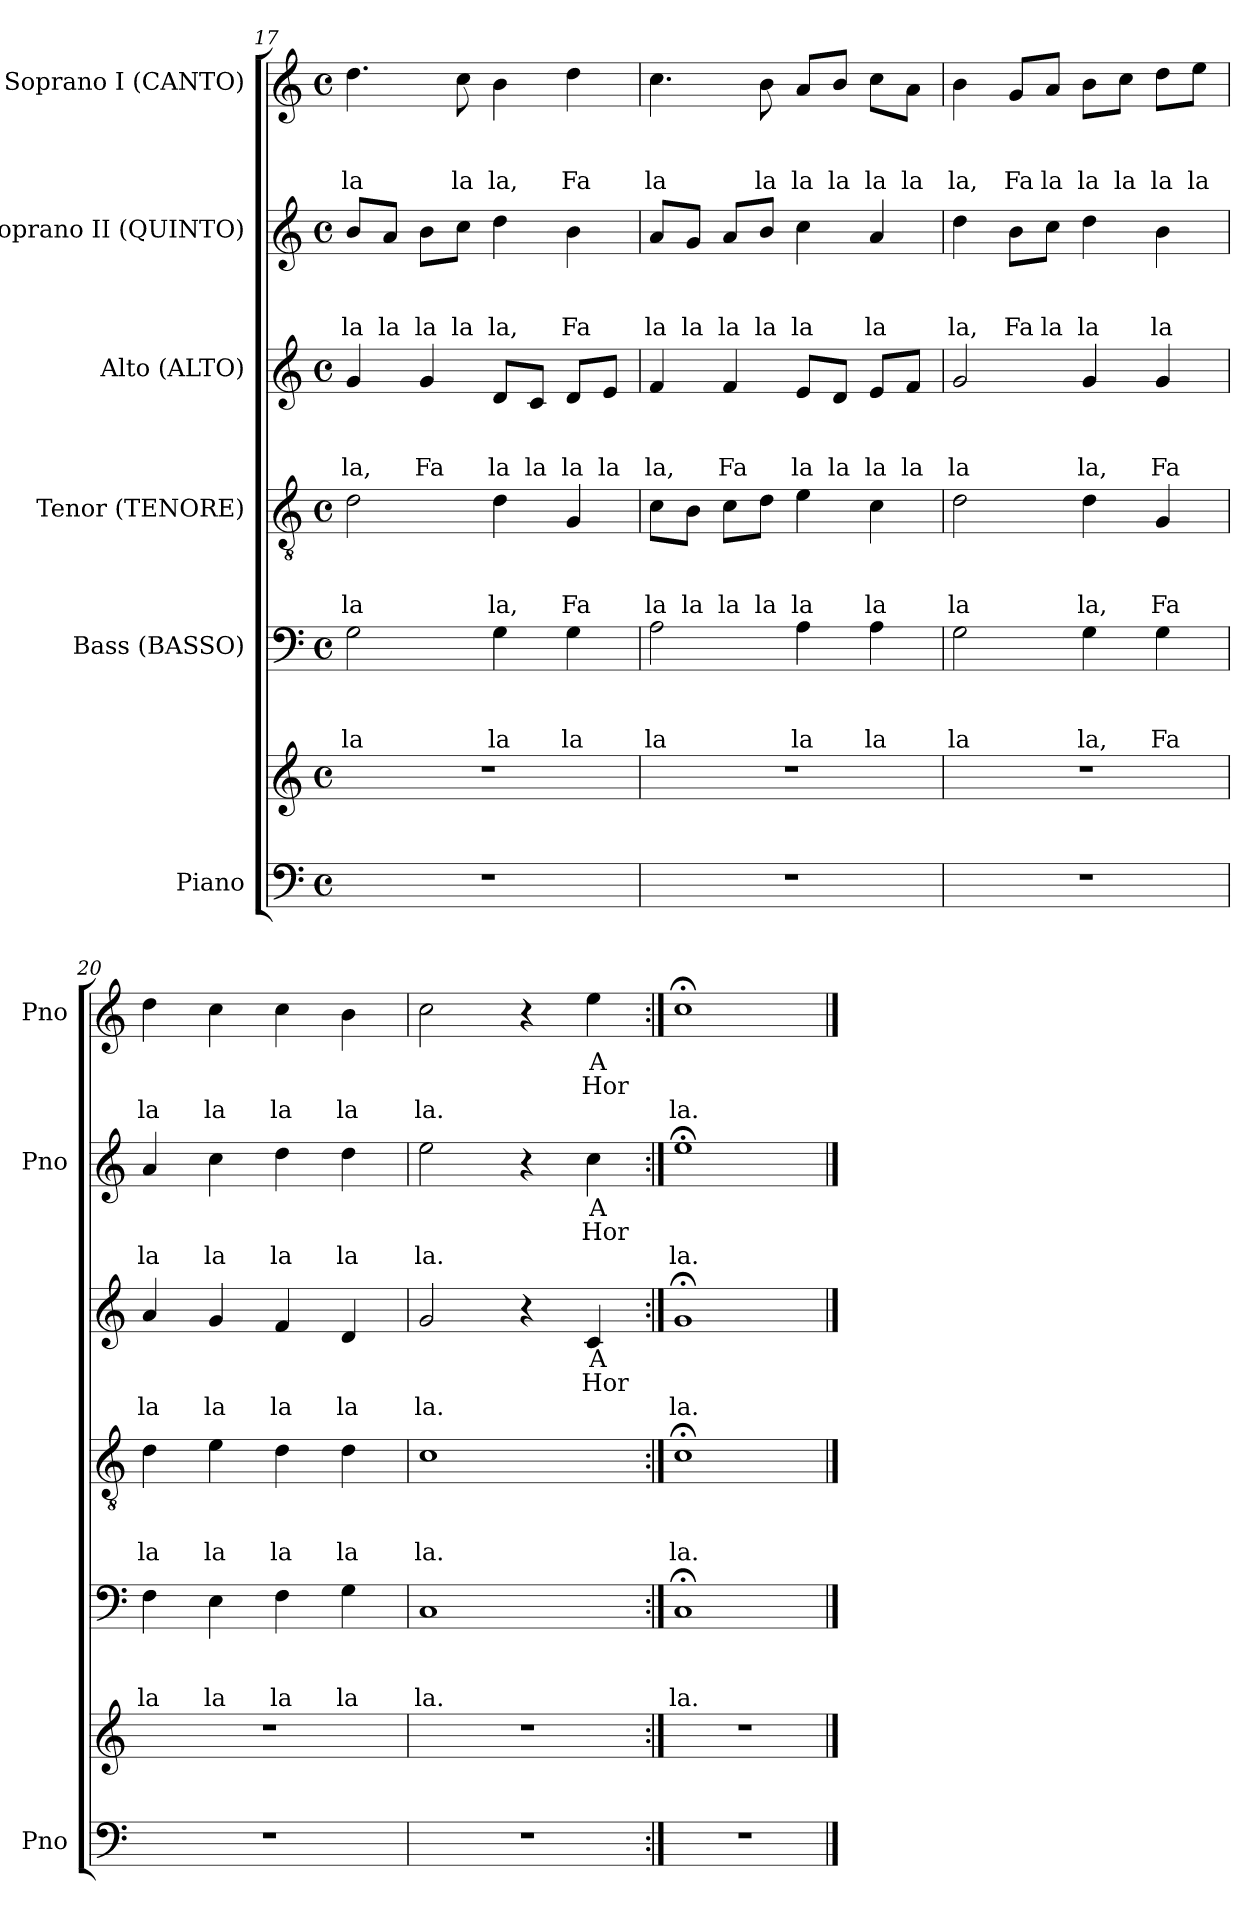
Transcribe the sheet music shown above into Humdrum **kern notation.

**kern	**kern	**kern	**text	**text	**text	**kern	**text	**text	**text	**kern	**text	**text	**text	**kern	**text	**text	**text	**kern	**text	**text	**text
*part6	*part6	*part5	*part5	*part5	*part5	*part4	*part4	*part4	*part4	*part3	*part3	*part3	*part3	*part2	*part2	*part2	*part2	*part1	*part1	*part1	*part1
*staff7	*staff6	*staff5	*staff5	*staff5	*staff5	*staff4	*staff4	*staff4	*staff4	*staff3	*staff3	*staff3	*staff3	*staff2	*staff2	*staff2	*staff2	*staff1	*staff1	*staff1	*staff1
*I"Piano	*	*I"Bass (BASSO)	*	*	*	*I"Tenor (TENORE)	*	*	*	*I"Alto (ALTO)	*	*	*	*I"Soprano II (QUINTO)	*	*	*	*I"Soprano I (CANTO)	*	*	*
*I'Pno	*	*	*	*	*	*	*	*	*	*	*	*	*	*I'Pno	*	*	*	*I'Pno	*	*	*
*clefF4	*clefG2	*clefF4	*	*	*	*clefGv2	*	*	*	*clefG2	*	*	*	*clefG2	*	*	*	*clefG2	*	*	*
*k[]	*k[]	*k[]	*	*	*	*k[]	*	*	*	*k[]	*	*	*	*k[]	*	*	*	*k[]	*	*	*
*C:	*C:	*C:	*	*	*	*C:	*	*	*	*C:	*	*	*	*C:	*	*	*	*C:	*	*	*
*M4/4	*M4/4	*M4/4	*	*	*	*M4/4	*	*	*	*M4/4	*	*	*	*M4/4	*	*	*	*M4/4	*	*	*
*met(c)	*met(c)	*met(c)	*	*	*	*met(c)	*	*	*	*met(c)	*	*	*	*met(c)	*	*	*	*met(c)	*	*	*
=17	=17	=17	=17	=17	=17	=17	=17	=17	=17	=17	=17	=17	=17	=17	=17	=17	=17	=17	=17	=17	=17
!	!	!	!	!	!LO:LY:b	!	!	!	!LO:LY:b	!	!	!	!LO:LY:b	!	!	!	!LO:LY:b	!	!	!	!LO:LY:b
1r	1r	2G\	.	.	la	2d\	.	.	la	4g/	.	.	la,	8b/L	.	.	la	4.dd\	.	.	la
!	!	!	!	!	!	!	!	!	!	!	!	!	!	!	!	!	!LO:LY:b	!	!	!	!
.	.	.	.	.	.	.	.	.	.	.	.	.	.	8a/J	.	.	la	.	.	.	.
!	!	!	!	!	!	!	!	!	!	!	!	!	!LO:LY:b	!	!	!	!LO:LY:b	!	!	!	!
.	.	.	.	.	.	.	.	.	.	4g/	.	.	Fa	8b\L	.	.	la	.	.	.	.
!	!	!	!	!	!	!	!	!	!	!	!	!	!	!	!	!	!LO:LY:b	!	!	!	!LO:LY:b
.	.	.	.	.	.	.	.	.	.	.	.	.	.	8cc\J	.	.	la	8cc\	.	.	la
!	!	!	!	!	!LO:LY:b	!	!	!	!LO:LY:b	!	!	!	!LO:LY:b	!	!	!	!LO:LY:b	!	!	!	!LO:LY:b
.	.	4G\	.	.	la	4d\	.	.	la,	8d/L	.	.	la	4dd\	.	.	la,	4b\	.	.	la,
!	!	!	!	!	!	!	!	!	!	!	!	!	!LO:LY:b	!	!	!	!	!	!	!	!
.	.	.	.	.	.	.	.	.	.	8c/J	.	.	la	.	.	.	.	.	.	.	.
!	!	!	!	!	!LO:LY:b	!	!	!	!LO:LY:b	!	!	!	!LO:LY:b	!	!	!	!LO:LY:b	!	!	!	!LO:LY:b
.	.	4G\	.	.	la	4G/	.	.	Fa	8d/L	.	.	la	4b\	.	.	Fa	4dd\	.	.	Fa
!	!	!	!	!	!	!	!	!	!	!	!	!	!LO:LY:b	!	!	!	!	!	!	!	!
.	.	.	.	.	.	.	.	.	.	8e/J	.	.	la	.	.	.	.	.	.	.	.
=18	=18	=18	=18	=18	=18	=18	=18	=18	=18	=18	=18	=18	=18	=18	=18	=18	=18	=18	=18	=18	=18
!	!	!	!	!	!LO:LY:b	!	!	!	!LO:LY:b	!	!	!	!LO:LY:b	!	!	!	!LO:LY:b	!	!	!	!LO:LY:b
1r	1r	2A\	.	.	la	8c\L	.	.	la	4f/	.	.	la,	8a/L	.	.	la	4.cc\	.	.	la
!	!	!	!	!	!	!	!	!	!LO:LY:b	!	!	!	!	!	!	!	!LO:LY:b	!	!	!	!
.	.	.	.	.	.	8B\J	.	.	la	.	.	.	.	8g/J	.	.	la	.	.	.	.
!	!	!	!	!	!	!	!	!	!LO:LY:b	!	!	!	!LO:LY:b	!	!	!	!LO:LY:b	!	!	!	!
.	.	.	.	.	.	8c\L	.	.	la	4f/	.	.	Fa	8a/L	.	.	la	.	.	.	.
!	!	!	!	!	!	!	!	!	!LO:LY:b	!	!	!	!	!	!	!	!LO:LY:b	!	!	!	!LO:LY:b
.	.	.	.	.	.	8d\J	.	.	la	.	.	.	.	8b/J	.	.	la	8b\	.	.	la
!	!	!	!	!	!LO:LY:b	!	!	!	!LO:LY:b	!	!	!	!LO:LY:b	!	!	!	!LO:LY:b	!	!	!	!LO:LY:b
.	.	4A\	.	.	la	4e\	.	.	la	8e/L	.	.	la	4cc\	.	.	la	8a/L	.	.	la
!	!	!	!	!	!	!	!	!	!	!	!	!	!LO:LY:b	!	!	!	!	!	!	!	!LO:LY:b
.	.	.	.	.	.	.	.	.	.	8d/J	.	.	la	.	.	.	.	8b/J	.	.	la
!	!	!	!	!	!LO:LY:b	!	!	!	!LO:LY:b	!	!	!	!LO:LY:b	!	!	!	!LO:LY:b	!	!	!	!LO:LY:b
.	.	4A\	.	.	la	4c\	.	.	la	8e/L	.	.	la	4a/	.	.	la	8cc\L	.	.	la
!	!	!	!	!	!	!	!	!	!	!	!	!	!LO:LY:b	!	!	!	!	!	!	!	!LO:LY:b
.	.	.	.	.	.	.	.	.	.	8f/J	.	.	la	.	.	.	.	8a\J	.	.	la
=19	=19	=19	=19	=19	=19	=19	=19	=19	=19	=19	=19	=19	=19	=19	=19	=19	=19	=19	=19	=19	=19
!	!	!	!	!	!LO:LY:b	!	!	!	!LO:LY:b	!	!	!	!LO:LY:b	!	!	!	!LO:LY:b	!	!	!	!LO:LY:b
1r	1r	2G\	.	.	la	2d\	.	.	la	2g/	.	.	la	4dd\	.	.	la,	4b\	.	.	la,
!	!	!	!	!	!	!	!	!	!	!	!	!	!	!	!	!	!LO:LY:b	!	!	!	!LO:LY:b
.	.	.	.	.	.	.	.	.	.	.	.	.	.	8b\L	.	.	Fa	8g/L	.	.	Fa
!	!	!	!	!	!	!	!	!	!	!	!	!	!	!	!	!	!LO:LY:b	!	!	!	!LO:LY:b
.	.	.	.	.	.	.	.	.	.	.	.	.	.	8cc\J	.	.	la	8a/J	.	.	la
!	!	!	!	!	!LO:LY:b	!	!	!	!LO:LY:b	!	!	!	!LO:LY:b	!	!	!	!LO:LY:b	!	!	!	!LO:LY:b
.	.	4G\	.	.	la,	4d\	.	.	la,	4g/	.	.	la,	4dd\	.	.	la	8b\L	.	.	la
!	!	!	!	!	!	!	!	!	!	!	!	!	!	!	!	!	!	!	!	!	!LO:LY:b
.	.	.	.	.	.	.	.	.	.	.	.	.	.	.	.	.	.	8cc\J	.	.	la
!	!	!	!	!	!LO:LY:b	!	!	!	!LO:LY:b	!	!	!	!LO:LY:b	!	!	!	!LO:LY:b	!	!	!	!LO:LY:b
.	.	4G\	.	.	Fa	4G/	.	.	Fa	4g/	.	.	Fa	4b\	.	.	la	8dd\L	.	.	la
!	!	!	!	!	!	!	!	!	!	!	!	!	!	!	!	!	!	!	!	!	!LO:LY:b
.	.	.	.	.	.	.	.	.	.	.	.	.	.	.	.	.	.	8ee\J	.	.	la
=20	=20	=20	=20	=20	=20	=20	=20	=20	=20	=20	=20	=20	=20	=20	=20	=20	=20	=20	=20	=20	=20
!	!	!	!	!	!LO:LY:b	!	!	!	!LO:LY:b	!	!	!	!LO:LY:b	!	!	!	!LO:LY:b	!	!	!	!LO:LY:b
1r	1r	4F\	.	.	la	4d\	.	.	la	4a/	.	.	la	4a/	.	.	la	4dd\	.	.	la
!	!	!	!	!	!LO:LY:b	!	!	!	!LO:LY:b	!	!	!	!LO:LY:b	!	!	!	!LO:LY:b	!	!	!	!LO:LY:b
.	.	4E\	.	.	la	4e\	.	.	la	4g/	.	.	la	4cc\	.	.	la	4cc\	.	.	la
!	!	!	!	!	!LO:LY:b	!	!	!	!LO:LY:b	!	!	!	!LO:LY:b	!	!	!	!LO:LY:b	!	!	!	!LO:LY:b
.	.	4F\	.	.	la	4d\	.	.	la	4f/	.	.	la	4dd\	.	.	la	4cc\	.	.	la
!	!	!	!	!	!LO:LY:b	!	!	!	!LO:LY:b	!	!	!	!LO:LY:b	!	!	!	!LO:LY:b	!	!	!	!LO:LY:b
.	.	4G\	.	.	la	4d\	.	.	la	4d/	.	.	la	4dd\	.	.	la	4b\	.	.	la
!!LO:PB:g=z
=21	=21	=21	=21	=21	=21	=21	=21	=21	=21	=21	=21	=21	=21	=21	=21	=21	=21	=21	=21	=21	=21
!	!	!	!	!	!LO:LY:b	!	!	!	!LO:LY:b	!	!	!	!LO:LY:b	!	!	!	!LO:LY:b	!	!	!	!LO:LY:b
1r	1r	1C	.	.	la.	1c	.	.	la.	2g/	.	.	la.	2ee\	.	.	la.	2cc\	.	.	la.
.	.	.	.	.	.	.	.	.	.	4r	.	.	.	4r	.	.	.	4r	.	.	.
!	!	!	!	!	!	!	!	!	!	!	!LO:LY:b	!LO:LY:b	!	!	!LO:LY:b	!LO:LY:b	!	!	!LO:LY:b	!LO:LY:b	!
.	.	.	.	.	.	.	.	.	.	4c/	A	Hor	.	4cc\	A	Hor	.	4ee\	A	Hor	.
=22:|!	=22:|!	=22:|!	=22:|!	=22:|!	=22:|!	=22:|!	=22:|!	=22:|!	=22:|!	=22:|!	=22:|!	=22:|!	=22:|!	=22:|!	=22:|!	=22:|!	=22:|!	=22:|!	=22:|!	=22:|!	=22:|!
!	!	!	!	!	!LO:LY:b	!	!	!	!LO:LY:b	!	!	!	!LO:LY:b	!	!	!	!LO:LY:b	!	!	!	!LO:LY:b
1r	1r	1C;<	.	.	la.	1c;<	.	.	la.	1g;<	.	.	la.	1ee;<	.	.	la.	1cc;<	.	.	la.
==	==	==	==	==	==	==	==	==	==	==	==	==	==	==	==	==	==	==	==	==	==
*-	*-	*-	*-	*-	*-	*-	*-	*-	*-	*-	*-	*-	*-	*-	*-	*-	*-	*-	*-	*-	*-
